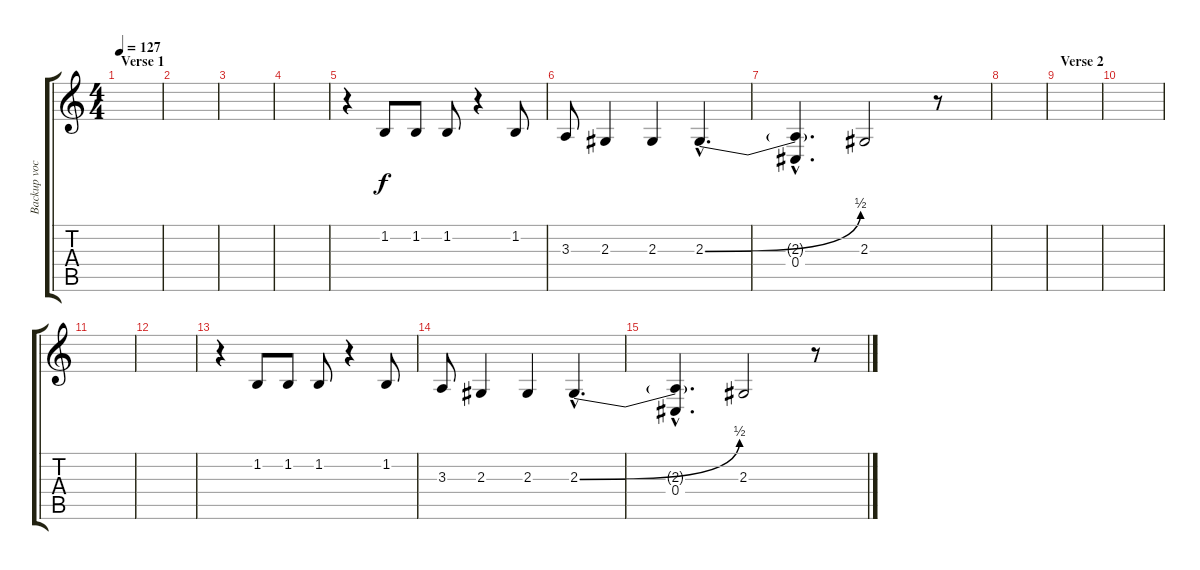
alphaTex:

\track ("Backup vocal" "Backup voc") {instrument frenchhorn}
\staff {score tabs}
\tuning (Eb4 Bb3 Gb3 Db3 Ab2 Eb2) {hide}
\ts (4 4)
\section ("" "Verse 1")
\tempo 127
\clef g2
\ks c
|
|
|
|
r.4 1.2.8 1.2.8 1.2.8 r.4 1.2.8 |
3.3.8 2.3.4 2.3.4 2.3{be (bend 0 0 60 2) hac}.4{d} |
(2.3{hac t} 0.4{hac}).4{d} 2.3.2 r.8 |
|
\section ("" "Verse 2")
|
|
|
|
r.4 1.2.8 1.2.8 1.2.8 r.4 1.2.8 |
3.3.8 2.3.4 2.3.4 2.3{be (bend 0 0 60 2) hac}.4{d} |
(2.3{hac t} 0.4{hac}).4{d} 2.3.2 r.8
